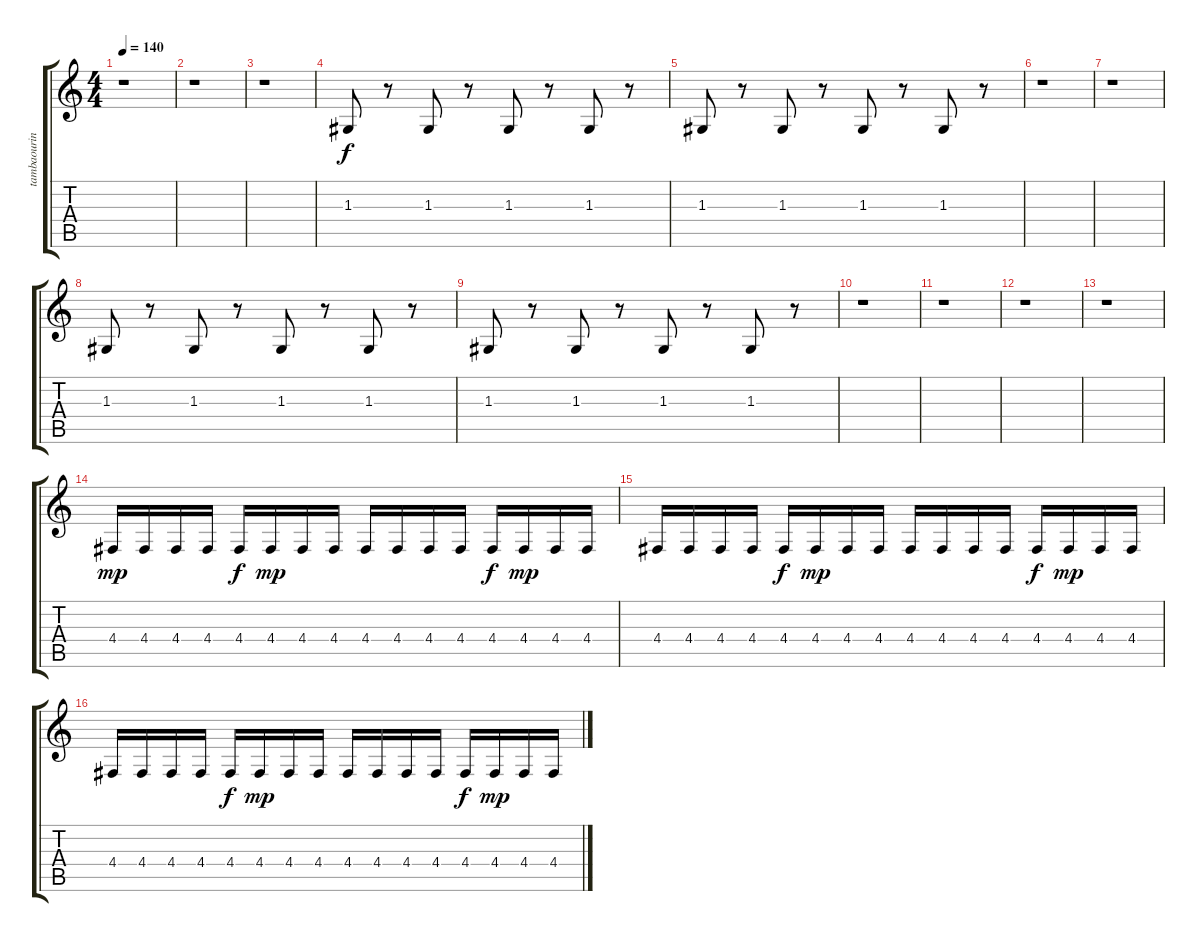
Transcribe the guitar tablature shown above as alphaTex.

\track ("tambaourine etc" "tambaourin") {instrument acousticgrandpiano}
\staff {score tabs}
\tuning (E4 B3 G3 D3 A2 E2) {hide}
\ts (4 4)
\tempo 140
\clef g2
\ks c
r.1{dy mp} |
r.1 |
r.1 |
1.3.8{dy f} r.8 1.3.8 r.8 1.3.8 r.8 1.3.8 r.8 |
1.3.8 r.8 1.3.8 r.8 1.3.8 r.8 1.3.8 r.8 |
r.1 |
r.1 |
1.3.8 r.8 1.3.8 r.8 1.3.8 r.8 1.3.8 r.8 |
1.3.8 r.8 1.3.8 r.8 1.3.8 r.8 1.3.8 r.8 |
r.1 |
r.1 |
r.1 |
r.1 |
4.4.16{dy mp} 4.4.16 4.4.16 4.4.16 4.4.16{dy f} 4.4.16{dy mp} 4.4.16 4.4.16 4.4.16 4.4.16 4.4.16 4.4.16 4.4.16{dy f} 4.4.16{dy mp} 4.4.16 4.4.16 |
4.4.16 4.4.16 4.4.16 4.4.16 4.4.16{dy f} 4.4.16{dy mp} 4.4.16 4.4.16 4.4.16 4.4.16 4.4.16 4.4.16 4.4.16{dy f} 4.4.16{dy mp} 4.4.16 4.4.16 |
4.4.16 4.4.16 4.4.16 4.4.16 4.4.16{dy f} 4.4.16{dy mp} 4.4.16 4.4.16 4.4.16 4.4.16 4.4.16 4.4.16 4.4.16{dy f} 4.4.16{dy mp} 4.4.16 4.4.16
